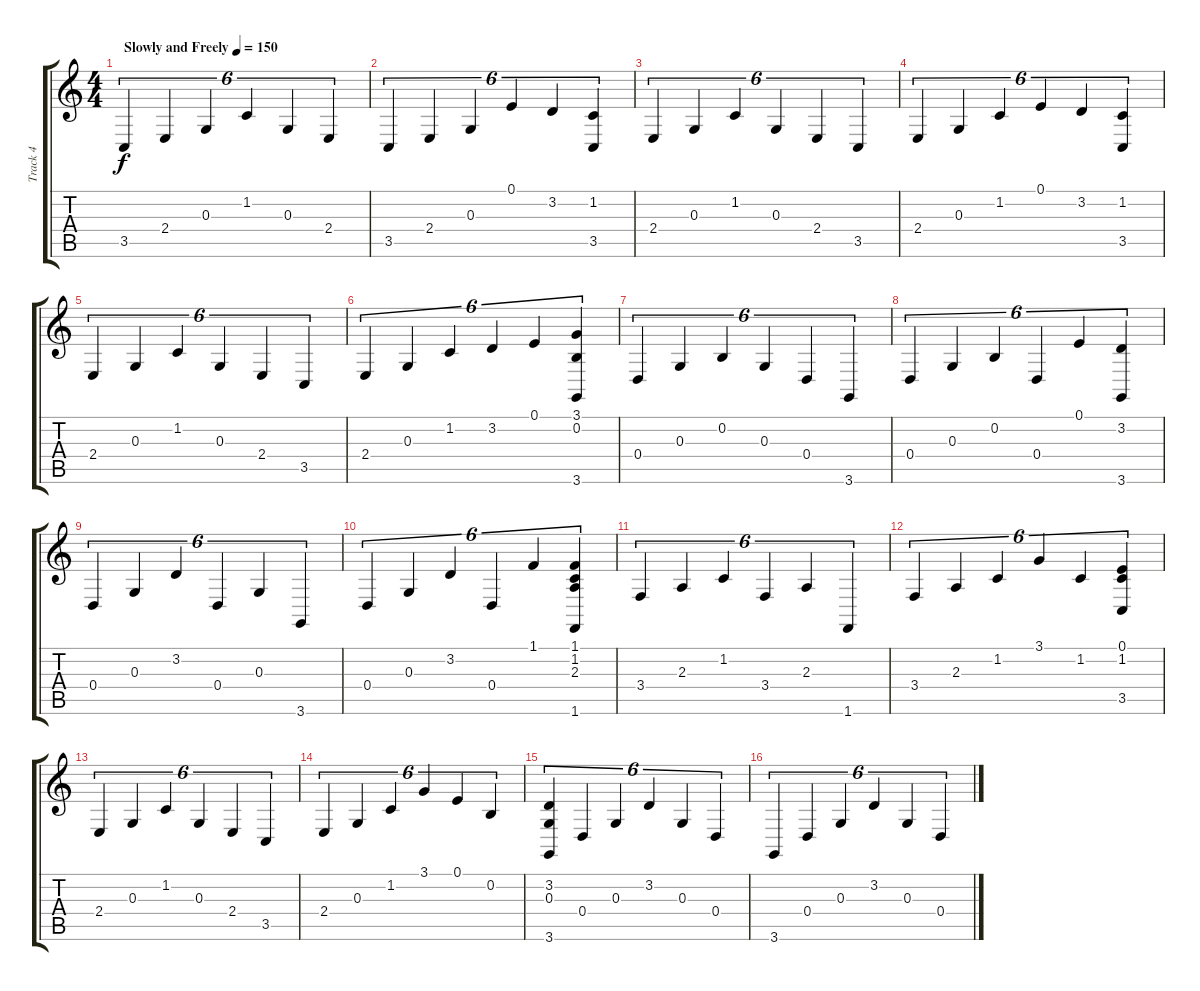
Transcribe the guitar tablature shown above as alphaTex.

\track ("Track 4" "Track 4") {instrument sopranosax}
\staff {score tabs}
\tuning (E4 B3 G3 D3 A2 E2) {hide}
\ts (4 4)
\tempo (150 "Slowly and Freely")
\clef g2
\ks c
3.5.4{tu (6 4) dy f instrument sopranosax} 2.4.4{tu (6 4)} 0.3.4{tu (6 4)} 1.2.4{tu (6 4)} 0.3.4{tu (6 4)} 2.4.4{tu (6 4)} |
3.5.4{tu (6 4)} 2.4.4{tu (6 4)} 0.3.4{tu (6 4)} 0.1.4{tu (6 4)} 3.2.4{tu (6 4)} (1.2 3.5).4{tu (6 4)} |
2.4.4{tu (6 4)} 0.3.4{tu (6 4)} 1.2.4{tu (6 4)} 0.3.4{tu (6 4)} 2.4.4{tu (6 4)} 3.5.4{tu (6 4)} |
2.4.4{tu (6 4)} 0.3.4{tu (6 4)} 1.2.4{tu (6 4)} 0.1.4{tu (6 4)} 3.2.4{tu (6 4)} (1.2 3.5).4{tu (6 4)} |
2.4.4{tu (6 4)} 0.3.4{tu (6 4)} 1.2.4{tu (6 4)} 0.3.4{tu (6 4)} 2.4.4{tu (6 4)} 3.5.4{tu (6 4)} |
2.4.4{tu (6 4)} 0.3.4{tu (6 4)} 1.2.4{tu (6 4)} 3.2.4{tu (6 4)} 0.1.4{tu (6 4)} (3.1 0.2 3.6).4{tu (6 4)} |
0.4.4{tu (6 4)} 0.3.4{tu (6 4)} 0.2.4{tu (6 4)} 0.3.4{tu (6 4)} 0.4.4{tu (6 4)} 3.6.4{tu (6 4)} |
0.4.4{tu (6 4)} 0.3.4{tu (6 4)} 0.2.4{tu (6 4)} 0.4.4{tu (6 4)} 0.1.4{tu (6 4)} (3.2 3.6).4{tu (6 4)} |
0.4.4{tu (6 4)} 0.3.4{tu (6 4)} 3.2.4{tu (6 4)} 0.4.4{tu (6 4)} 0.3.4{tu (6 4)} 3.6.4{tu (6 4)} |
0.4.4{tu (6 4)} 0.3.4{tu (6 4)} 3.2.4{tu (6 4)} 0.4.4{tu (6 4)} 1.1.4{tu (6 4)} (1.1 1.2 2.3 1.6).4{tu (6 4)} |
3.4.4{tu (6 4)} 2.3.4{tu (6 4)} 1.2.4{tu (6 4)} 3.4.4{tu (6 4)} 2.3.4{tu (6 4)} 1.6.4{tu (6 4)} |
3.4.4{tu (6 4)} 2.3.4{tu (6 4)} 1.2.4{tu (6 4)} 3.1.4{tu (6 4)} 1.2.4{tu (6 4)} (0.1 1.2 3.5).4{tu (6 4)} |
2.4.4{tu (6 4)} 0.3.4{tu (6 4)} 1.2.4{tu (6 4)} 0.3.4{tu (6 4)} 2.4.4{tu (6 4)} 3.5.4{tu (6 4)} |
2.4.4{tu (6 4)} 0.3.4{tu (6 4)} 1.2.4{tu (6 4)} 3.1.4{tu (6 4)} 0.1.4{tu (6 4)} 0.2.4{tu (6 4)} |
(3.2 0.3 3.6).4{tu (6 4)} 0.4.4{tu (6 4)} 0.3.4{tu (6 4)} 3.2.4{tu (6 4)} 0.3.4{tu (6 4)} 0.4.4{tu (6 4)} |
3.6.4{tu (6 4)} 0.4.4{tu (6 4)} 0.3.4{tu (6 4)} 3.2.4{tu (6 4)} 0.3.4{tu (6 4)} 0.4.4{tu (6 4)}
